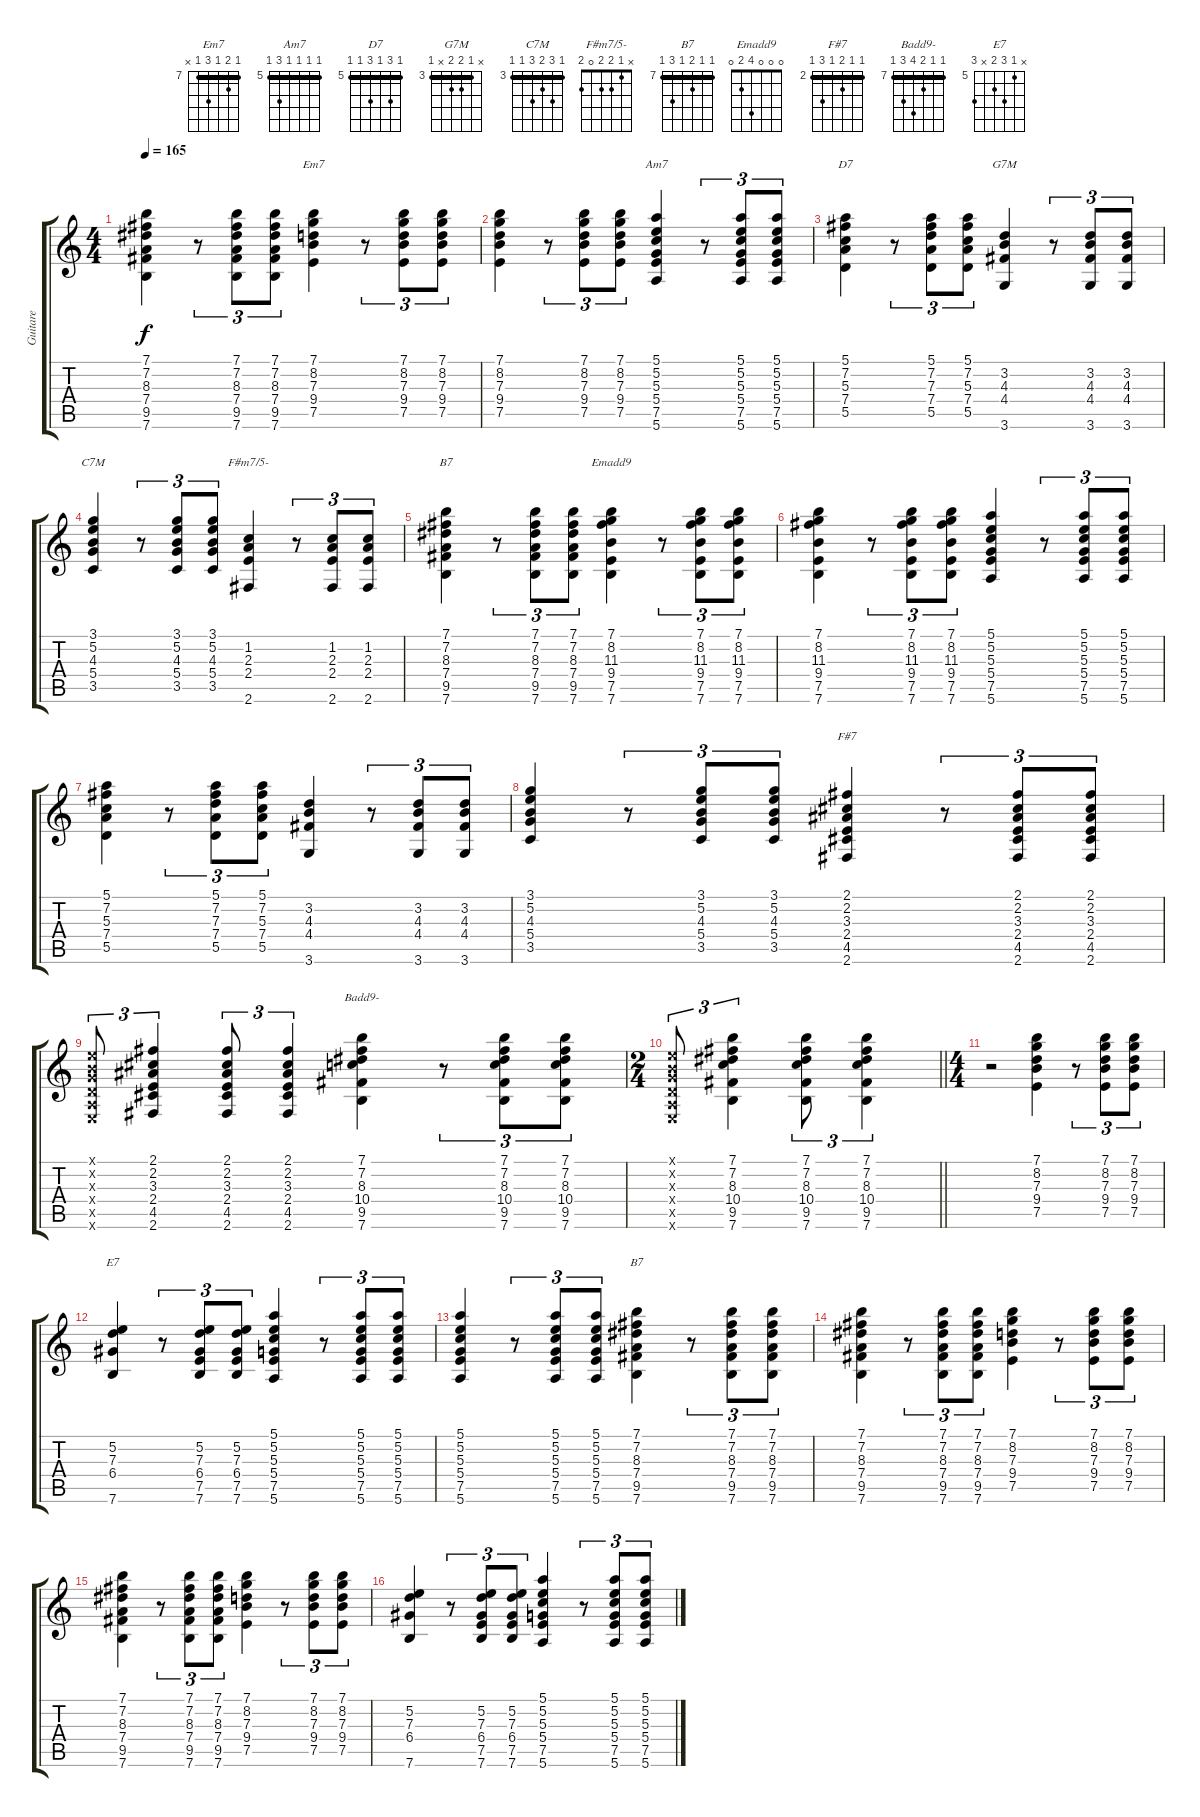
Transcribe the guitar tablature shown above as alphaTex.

\track ("Guitare" "Guitare") {instrument acousticguitarsteel}
\staff {score tabs}
\tuning (E4 B3 G3 D3 A2 E2) {hide}
\chord ("Em7" 7 8 7 9 7 x) {firstfret 7 barre 7}
\chord ("Am7" 5 5 5 5 7 5) {firstfret 5 barre 5}
\chord ("D7" 5 7 5 7 5 5) {firstfret 5 barre 5}
\chord ("G7M" x 3 4 4 x 3) {firstfret 3 barre 3}
\chord ("C7M" 3 5 4 5 3 3) {firstfret 3 barre 3}
\chord ("F#m7/5-" x 1 2 2 0 2)
\chord ("B7" 2 0 2 1 2 x)
\chord ("Emadd9" 0 0 0 4 2 0)
\chord ("F#7" 2 2 3 2 4 2) {firstfret 2 barre 2}
\chord ("Badd9-" 7 7 8 10 9 7) {firstfret 7 barre 7}
\chord ("E7" x 5 7 6 x 7) {firstfret 5}
\chord ("B7" 7 7 8 7 9 7) {firstfret 7 barre 7}
\ts (4 4)
\tempo 165
\clef g2
\ks c
(7.1 7.2 8.3 7.4 9.5 7.6).4{dy f} r.8{tu (3 2)} (7.1 7.2 8.3 7.4 9.5 7.6).8{tu (3 2)} (7.1 7.2 8.3 7.4 9.5 7.6).8{tu (3 2)} (7.1 8.2 7.3 9.4 7.5).4{ch "Em7"} r.8{tu (3 2)} (7.1 8.2 7.3 9.4 7.5).8{tu (3 2)} (7.1 8.2 7.3 9.4 7.5).8{tu (3 2)} |
(7.1 8.2 7.3 9.4 7.5).4 r.8{tu (3 2)} (7.1 8.2 7.3 9.4 7.5).8{tu (3 2)} (7.1 8.2 7.3 9.4 7.5).8{tu (3 2)} (5.1 5.2 5.3 5.4 7.5 5.6).4{ch "Am7"} r.8{tu (3 2)} (5.1 5.2 5.3 5.4 7.5 5.6).8{tu (3 2)} (5.1 5.2 5.3 5.4 7.5 5.6).8{tu (3 2)} |
(5.1 7.2 5.3 7.4 5.5).4{ch "D7"} r.8{tu (3 2)} (5.1 7.2 7.3 7.4 5.5).8{tu (3 2)} (5.1 7.2 5.3 7.4 5.5).8{tu (3 2)} (3.2 4.3 4.4 3.6).4{ch "G7M"} r.8{tu (3 2)} (3.2 4.3 4.4 3.6).8{tu (3 2)} (3.2 4.3 4.4 3.6).8{tu (3 2)} |
(3.1 5.2 4.3 5.4 3.5).4{ch "C7M"} r.8{tu (3 2)} (3.1 5.2 4.3 5.4 3.5).8{tu (3 2)} (3.1 5.2 4.3 5.4 3.5).8{tu (3 2)} (1.2 2.3 2.4 2.6).4{ch "F#m7/5-"} r.8{tu (3 2)} (1.2 2.3 2.4 2.6).8{tu (3 2)} (1.2 2.3 2.4 2.6).8{tu (3 2)} |
(7.1 7.2 8.3 7.4 9.5 7.6).4{ch "B7"} r.8{tu (3 2)} (7.1 7.2 8.3 7.4 9.5 7.6).8{tu (3 2)} (7.1 7.2 8.3 7.4 9.5 7.6).8{tu (3 2)} (7.1 8.2 11.3 9.4 7.5 7.6).4{ch "Emadd9"} r.8{tu (3 2)} (7.1 8.2 11.3 9.4 7.5 7.6).8{tu (3 2)} (7.1 8.2 11.3 9.4 7.5 7.6).8{tu (3 2)} |
(7.1 8.2 11.3 9.4 7.5 7.6).4 r.8{tu (3 2)} (7.1 8.2 11.3 9.4 7.5 7.6).8{tu (3 2)} (7.1 8.2 11.3 9.4 7.5 7.6).8{tu (3 2)} (5.1 5.2 5.3 5.4 7.5 5.6).4 r.8{tu (3 2)} (5.1 5.2 5.3 5.4 7.5 5.6).8{tu (3 2)} (5.1 5.2 5.3 5.4 7.5 5.6).8{tu (3 2)} |
(5.1 7.2 5.3 7.4 5.5).4 r.8{tu (3 2)} (5.1 7.2 7.3 7.4 5.5).8{tu (3 2)} (5.1 7.2 5.3 7.4 5.5).8{tu (3 2)} (3.2 4.3 4.4 3.6).4 r.8{tu (3 2)} (3.2 4.3 4.4 3.6).8{tu (3 2)} (3.2 4.3 4.4 3.6).8{tu (3 2)} |
(3.1 5.2 4.3 5.4 3.5).4 r.8{tu (3 2)} (3.1 5.2 4.3 5.4 3.5).8{tu (3 2)} (3.1 5.2 4.3 5.4 3.5).8{tu (3 2)} (2.1 2.2 3.3 2.4 4.5 2.6).4{ch "F#7"} r.8{tu (3 2)} (2.1 2.2 3.3 2.4 4.5 2.6).8{tu (3 2)} (2.1 2.2 3.3 2.4 4.5 2.6).8{tu (3 2)} |
(0.1{x} 0.2{x} 0.3{x} 0.4{x} 0.5{x} 0.6{x}).8{tu (3 2)} (2.1 2.2 3.3 2.4 4.5 2.6).4{tu (3 2)} (2.1 2.2 3.3 2.4 4.5 2.6).8{tu (3 2)} (2.1 2.2 3.3 2.4 4.5 2.6).4{tu (3 2)} (7.1 7.2 8.3 10.4 9.5 7.6).4{ch "Badd9-"} r.8{tu (3 2)} (7.1 7.2 8.3 10.4 9.5 7.6).8{tu (3 2)} (7.1 7.2 8.3 10.4 9.5 7.6).8{tu (3 2)} |
\ts (2 4)
\barLineRight lightlight
(0.1{x} 0.2{x} 0.3{x} 0.4{x} 0.5{x} 0.6{x}).8{tu (3 2)} (7.1 7.2 8.3 10.4 9.5 7.6).4{tu (3 2)} (7.1 7.2 8.3 10.4 9.5 7.6).8{tu (3 2)} (7.1 7.2 8.3 10.4 9.5 7.6).4{tu (3 2)} |
\ts (4 4)
r.2 (7.1 8.2 7.3 9.4 7.5).4 r.8{tu (3 2)} (7.1 8.2 7.3 9.4 7.5).8{tu (3 2)} (7.1 8.2 7.3 9.4 7.5).8{tu (3 2)} |
(5.2 7.3 6.4 7.6).4{ch "E7"} r.8{tu (3 2)} (5.2 7.3 6.4 7.5 7.6).8{tu (3 2)} (5.2 7.3 6.4 7.5 7.6).8{tu (3 2)} (5.1 5.2 5.3 5.4 7.5 5.6).4 r.8{tu (3 2)} (5.1 5.2 5.3 5.4 7.5 5.6).8{tu (3 2)} (5.1 5.2 5.3 5.4 7.5 5.6).8{tu (3 2)} |
(5.1 5.2 5.3 5.4 7.5 5.6).4 r.8{tu (3 2)} (5.1 5.2 5.3 5.4 7.5 5.6).8{tu (3 2)} (5.1 5.2 5.3 5.4 7.5 5.6).8{tu (3 2)} (7.1 7.2 8.3 7.4 9.5 7.6).4{ch "B7"} r.8{tu (3 2)} (7.1 7.2 8.3 7.4 9.5 7.6).8{tu (3 2)} (7.1 7.2 8.3 7.4 9.5 7.6).8{tu (3 2)} |
(7.1 7.2 8.3 7.4 9.5 7.6).4 r.8{tu (3 2)} (7.1 7.2 8.3 7.4 9.5 7.6).8{tu (3 2)} (7.1 7.2 8.3 7.4 9.5 7.6).8{tu (3 2)} (7.1 8.2 7.3 9.4 7.5).4 r.8{tu (3 2)} (7.1 8.2 7.3 9.4 7.5).8{tu (3 2)} (7.1 8.2 7.3 9.4 7.5).8{tu (3 2)} |
(7.1 7.2 8.3 7.4 9.5 7.6).4 r.8{tu (3 2)} (7.1 7.2 8.3 7.4 9.5 7.6).8{tu (3 2)} (7.1 7.2 8.3 7.4 9.5 7.6).8{tu (3 2)} (7.1 8.2 7.3 9.4 7.5).4 r.8{tu (3 2)} (7.1 8.2 7.3 9.4 7.5).8{tu (3 2)} (7.1 8.2 7.3 9.4 7.5).8{tu (3 2)} |
(5.2 7.3 6.4 7.6).4 r.8{tu (3 2)} (5.2 7.3 6.4 7.5 7.6).8{tu (3 2)} (5.2 7.3 6.4 7.5 7.6).8{tu (3 2)} (5.1 5.2 5.3 5.4 7.5 5.6).4 r.8{tu (3 2)} (5.1 5.2 5.3 5.4 7.5 5.6).8{tu (3 2)} (5.1 5.2 5.3 5.4 7.5 5.6).8{tu (3 2)}
